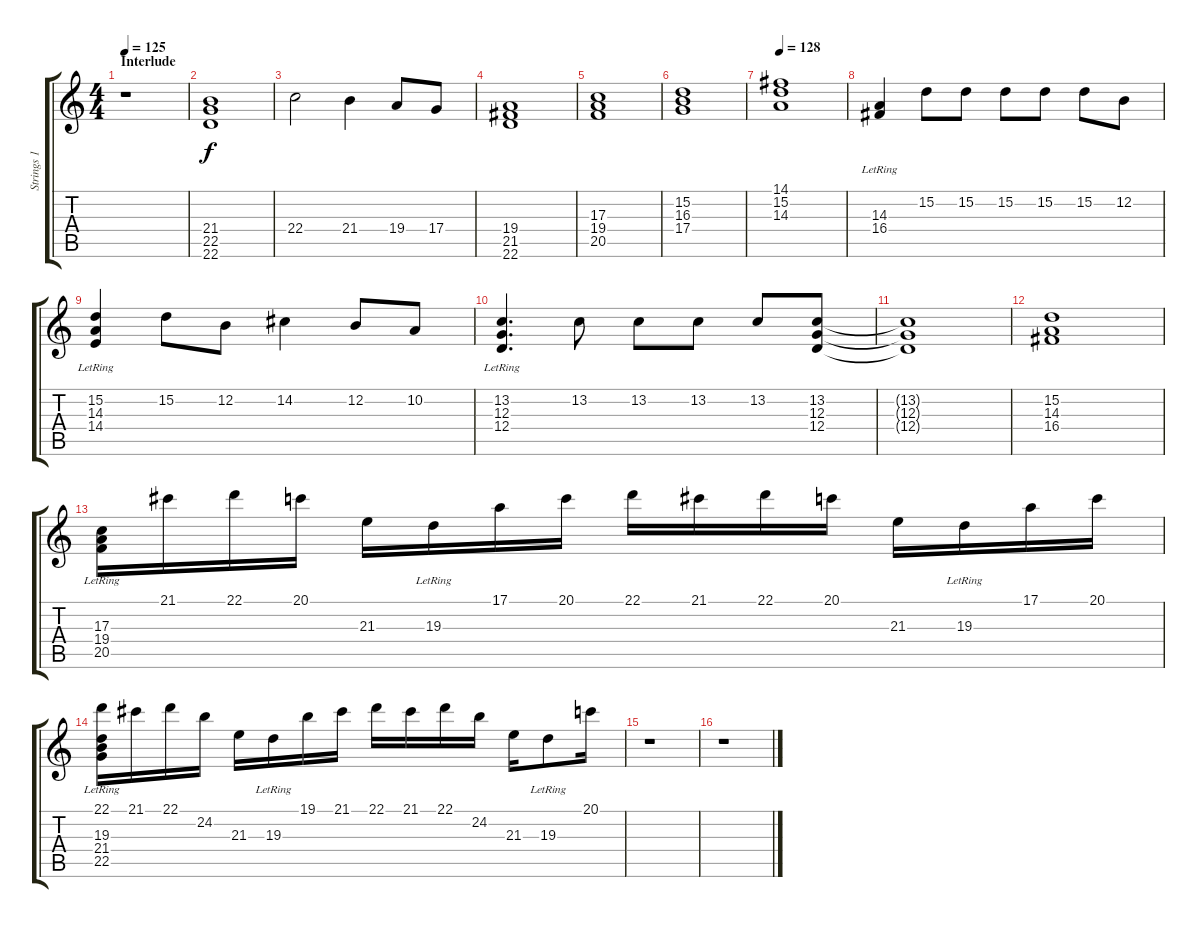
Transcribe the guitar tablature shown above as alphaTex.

\track ("Strings 1" "Strings 1") {instrument stringensemble1}
\staff {score tabs}
\tuning (E4 B3 G3 D3 A2 E2) {hide}
\ts (4 4)
\section ("" "Interlude")
\tempo 125
\clef g2
\ks c
r.1{dy f} |
(21.4 22.5 22.6).1 |
22.4.2 21.4.4 19.4.8 17.4.8 |
(19.4 21.5 22.6).1 |
(17.3 19.4 20.5).1 |
(15.2 16.3 17.4).1 |
\tempo 128
(14.1 15.2 14.3).1 |
(14.3{lr} 16.4{lr}).4 15.2.8 15.2.8 15.2.8 15.2.8 15.2.8 12.2.8 |
(15.2 14.3{lr} 14.4{lr}).4 15.2.8 12.2.8 14.2.4 12.2.8 10.2.8 |
(13.2 12.3{lr} 12.4{lr}).4{d} 13.2.8 13.2.8 13.2.8 13.2.8 (13.2 12.3 12.4).8 |
(13.2{t} 12.3{t} 12.4{t}).1 |
(15.2 14.3 16.4).1 |
(17.3{lr} 19.4{lr} 20.5{lr}).16 21.1.16 22.1.16 20.1.16 21.3.16 19.3{lr}.16 17.1.16 20.1.16 22.1.16 21.1.16 22.1.16 20.1.16 21.3.16 19.3{lr}.16 17.1.16 20.1.16 |
(22.1{lr} 19.3{lr} 21.4{lr} 22.5{lr}).16 21.1.16 22.1.16 24.2.16 21.3.16 19.3{lr}.16 19.1.16 21.1.16 22.1.16 21.1.16 22.1.16 24.2.16 21.3.16 19.3{lr}.8 20.1.16 |
r.1 |
r.1
